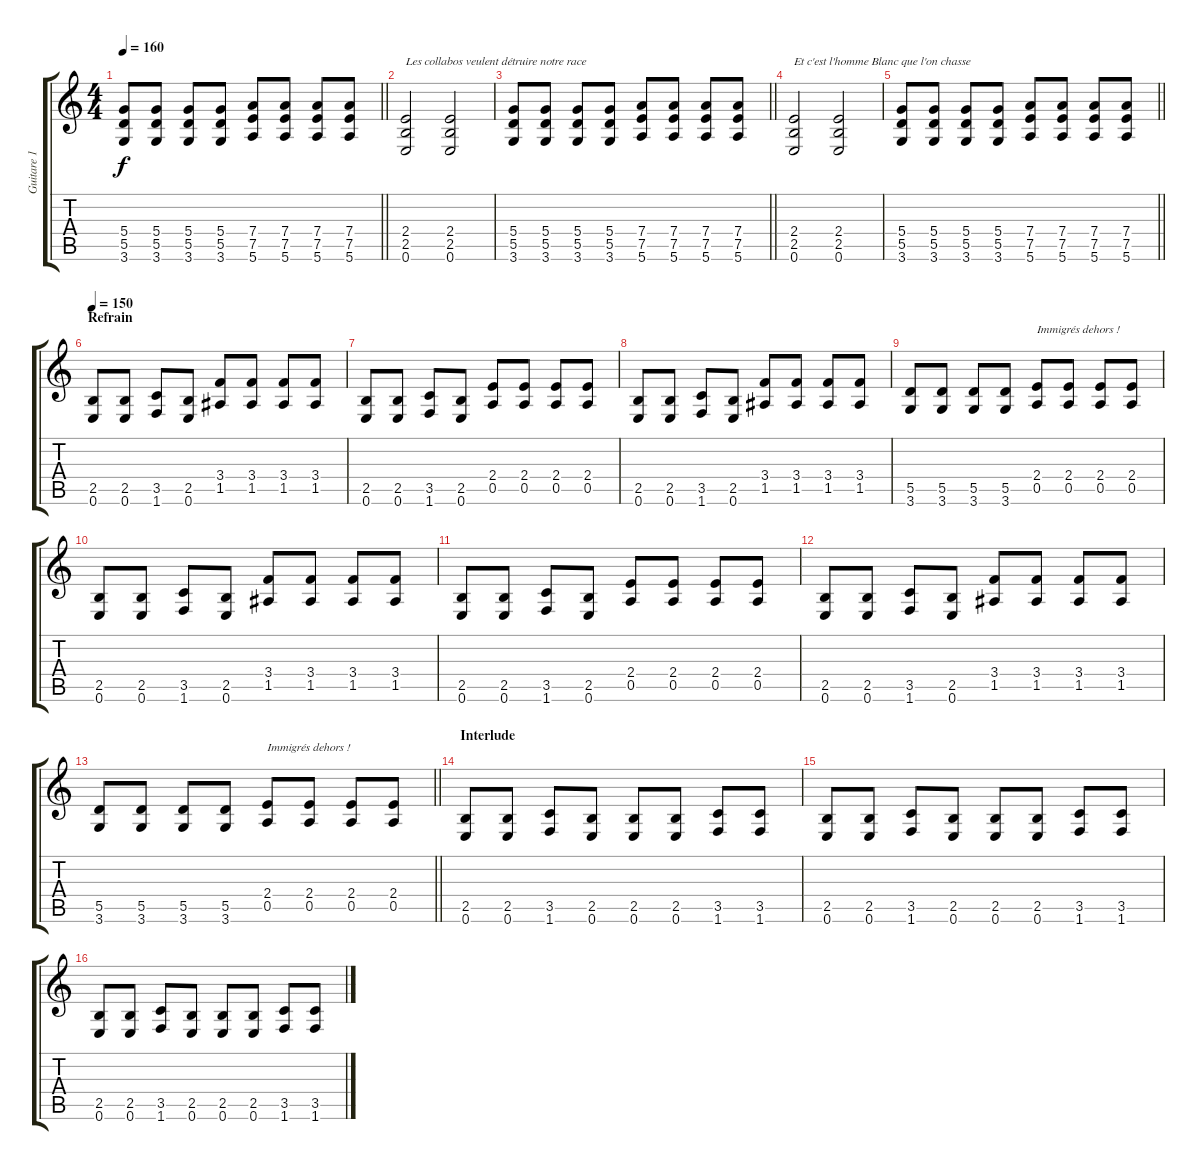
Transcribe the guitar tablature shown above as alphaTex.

\track ("Guitare 1" "Guitare 1") {instrument distortionguitar}
\staff {score tabs}
\tuning (E4 B3 G3 D3 A2 E2) {hide}
\ts (4 4)
\tempo 160
\clef g2
\barLineRight lightlight
\ks c
(5.4 5.5 3.6).8{dy f} (5.4 5.5 3.6).8 (5.4 5.5 3.6).8 (5.4 5.5 3.6).8 (7.4 7.5 5.6).8 (7.4 7.5 5.6).8 (7.4 7.5 5.6).8 (7.4 7.5 5.6).8 |
(2.4 2.5 0.6).2{txt "Les collabos veulent détruire notre race"} (2.4 2.5 0.6).2 |
\barLineRight lightlight
(5.4 5.5 3.6).8 (5.4 5.5 3.6).8 (5.4 5.5 3.6).8 (5.4 5.5 3.6).8 (7.4 7.5 5.6).8 (7.4 7.5 5.6).8 (7.4 7.5 5.6).8 (7.4 7.5 5.6).8 |
(2.4 2.5 0.6).2{txt "Et c'est l'homme Blanc que l'on chasse"} (2.4 2.5 0.6).2 |
\barLineRight lightlight
(5.4 5.5 3.6).8 (5.4 5.5 3.6).8 (5.4 5.5 3.6).8 (5.4 5.5 3.6).8 (7.4 7.5 5.6).8 (7.4 7.5 5.6).8 (7.4 7.5 5.6).8 (7.4 7.5 5.6).8 |
\section ("" "Refrain")
\tempo 150
(2.5 0.6).8 (2.5 0.6).8 (3.5 1.6).8 (2.5 0.6).8 (3.4 1.5).8 (3.4 1.5).8 (3.4 1.5).8 (3.4 1.5).8 |
(2.5 0.6).8 (2.5 0.6).8 (3.5 1.6).8 (2.5 0.6).8 (2.4 0.5).8 (2.4 0.5).8 (2.4 0.5).8 (2.4 0.5).8 |
(2.5 0.6).8 (2.5 0.6).8 (3.5 1.6).8 (2.5 0.6).8 (3.4 1.5).8 (3.4 1.5).8 (3.4 1.5).8 (3.4 1.5).8 |
(5.5 3.6).8 (5.5 3.6).8 (5.5 3.6).8 (5.5 3.6).8 (2.4 0.5).8{txt "Immigrés dehors !"} (2.4 0.5).8 (2.4 0.5).8 (2.4 0.5).8 |
(2.5 0.6).8 (2.5 0.6).8 (3.5 1.6).8 (2.5 0.6).8 (3.4 1.5).8 (3.4 1.5).8 (3.4 1.5).8 (3.4 1.5).8 |
(2.5 0.6).8 (2.5 0.6).8 (3.5 1.6).8 (2.5 0.6).8 (2.4 0.5).8 (2.4 0.5).8 (2.4 0.5).8 (2.4 0.5).8 |
(2.5 0.6).8 (2.5 0.6).8 (3.5 1.6).8 (2.5 0.6).8 (3.4 1.5).8 (3.4 1.5).8 (3.4 1.5).8 (3.4 1.5).8 |
\barLineRight lightlight
(5.5 3.6).8 (5.5 3.6).8 (5.5 3.6).8 (5.5 3.6).8 (2.4 0.5).8{txt "Immigrés dehors !"} (2.4 0.5).8 (2.4 0.5).8 (2.4 0.5).8 |
\section ("" "Interlude")
(2.5 0.6).8 (2.5 0.6).8 (3.5 1.6).8 (2.5 0.6).8 (2.5 0.6).8 (2.5 0.6).8 (3.5 1.6).8 (3.5 1.6).8 |
(2.5 0.6).8 (2.5 0.6).8 (3.5 1.6).8 (2.5 0.6).8 (2.5 0.6).8 (2.5 0.6).8 (3.5 1.6).8 (3.5 1.6).8 |
(2.5 0.6).8 (2.5 0.6).8 (3.5 1.6).8 (2.5 0.6).8 (2.5 0.6).8 (2.5 0.6).8 (3.5 1.6).8 (3.5 1.6).8
